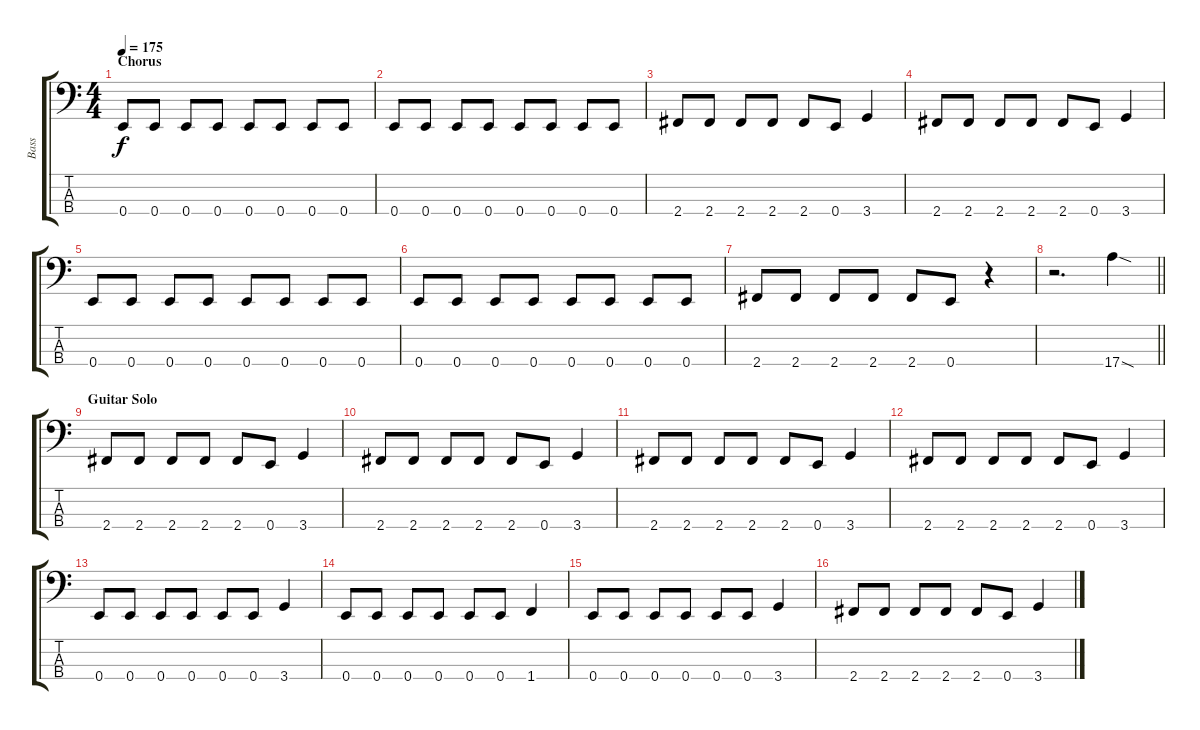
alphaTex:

\track ("Bass" "Bass") {instrument electricbassfinger}
\staff {score tabs}
\tuning (G2 D2 A1 E1) {hide}
\ts (4 4)
\section ("" "Chorus")
\tempo 175
\clef f4
\ks c
0.4.8{dy f} 0.4.8 0.4.8 0.4.8 0.4.8 0.4.8 0.4.8 0.4.8 |
0.4.8 0.4.8 0.4.8 0.4.8 0.4.8 0.4.8 0.4.8 0.4.8 |
2.4.8 2.4.8 2.4.8 2.4.8 2.4.8 0.4.8 3.4.4 |
2.4.8 2.4.8 2.4.8 2.4.8 2.4.8 0.4.8 3.4.4 |
0.4.8 0.4.8 0.4.8 0.4.8 0.4.8 0.4.8 0.4.8 0.4.8 |
0.4.8 0.4.8 0.4.8 0.4.8 0.4.8 0.4.8 0.4.8 0.4.8 |
2.4.8 2.4.8 2.4.8 2.4.8 2.4.8 0.4.8 r.4 |
\barLineRight lightlight
r.2{d} 17.4{sod}.4 |
\section ("" "Guitar Solo")
2.4.8 2.4.8 2.4.8 2.4.8 2.4.8 0.4.8 3.4.4 |
2.4.8 2.4.8 2.4.8 2.4.8 2.4.8 0.4.8 3.4.4 |
2.4.8 2.4.8 2.4.8 2.4.8 2.4.8 0.4.8 3.4.4 |
2.4.8 2.4.8 2.4.8 2.4.8 2.4.8 0.4.8 3.4.4 |
0.4.8 0.4.8 0.4.8 0.4.8 0.4.8 0.4.8 3.4.4 |
0.4.8 0.4.8 0.4.8 0.4.8 0.4.8 0.4.8 1.4.4 |
0.4.8 0.4.8 0.4.8 0.4.8 0.4.8 0.4.8 3.4.4 |
2.4.8 2.4.8 2.4.8 2.4.8 2.4.8 0.4.8 3.4.4
